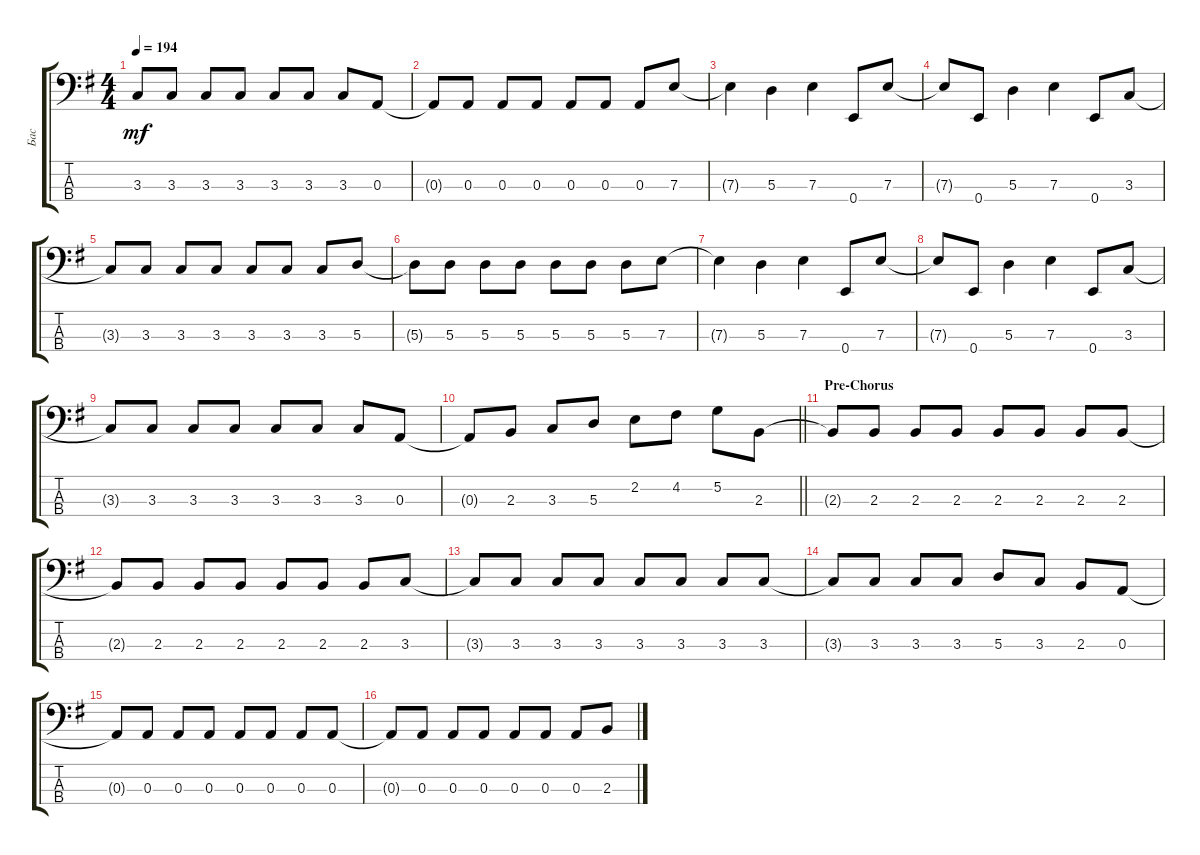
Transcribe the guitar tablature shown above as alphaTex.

\track ("Бас" "Бас") {instrument electricbassfinger}
\staff {score tabs}
\tuning (G2 D2 A1 E1) {hide}
\ts (4 4)
\tempo 194
\clef f4
\ks eminor
3.3{t}.8{dy mf} 3.3.8 3.3.8 3.3.8 3.3.8 3.3.8 3.3.8 0.3.8 |
0.3{t}.8 0.3.8 0.3.8 0.3.8 0.3.8 0.3.8 0.3.8 7.3.8 |
7.3{t}.4 5.3.4 7.3.4 0.4.8 7.3.8 |
7.3{t}.8 0.4.8 5.3.4 7.3.4 0.4.8 3.3.8 |
3.3{t}.8 3.3.8 3.3.8 3.3.8 3.3.8 3.3.8 3.3.8 5.3.8 |
5.3{t}.8 5.3.8 5.3.8 5.3.8 5.3.8 5.3.8 5.3.8 7.3.8 |
7.3{t}.4 5.3.4 7.3.4 0.4.8 7.3.8 |
7.3{t}.8 0.4.8 5.3.4 7.3.4 0.4.8 3.3.8 |
3.3{t}.8 3.3.8 3.3.8 3.3.8 3.3.8 3.3.8 3.3.8 0.3.8 |
\barLineRight lightlight
0.3{t}.8 2.3.8 3.3.8 5.3.8 2.2.8 4.2.8 5.2.8 2.3.8 |
\section ("" "Pre-Chorus")
2.3{t}.8 2.3.8 2.3.8 2.3.8 2.3.8 2.3.8 2.3.8 2.3.8 |
2.3{t}.8 2.3.8 2.3.8 2.3.8 2.3.8 2.3.8 2.3.8 3.3.8 |
3.3{t}.8 3.3.8 3.3.8 3.3.8 3.3.8 3.3.8 3.3.8 3.3.8 |
3.3{t}.8 3.3.8 3.3.8 3.3.8 5.3.8 3.3.8 2.3.8 0.3.8 |
0.3{t}.8 0.3.8 0.3.8 0.3.8 0.3.8 0.3.8 0.3.8 0.3.8 |
0.3{t}.8 0.3.8 0.3.8 0.3.8 0.3.8 0.3.8 0.3.8 2.3.8
